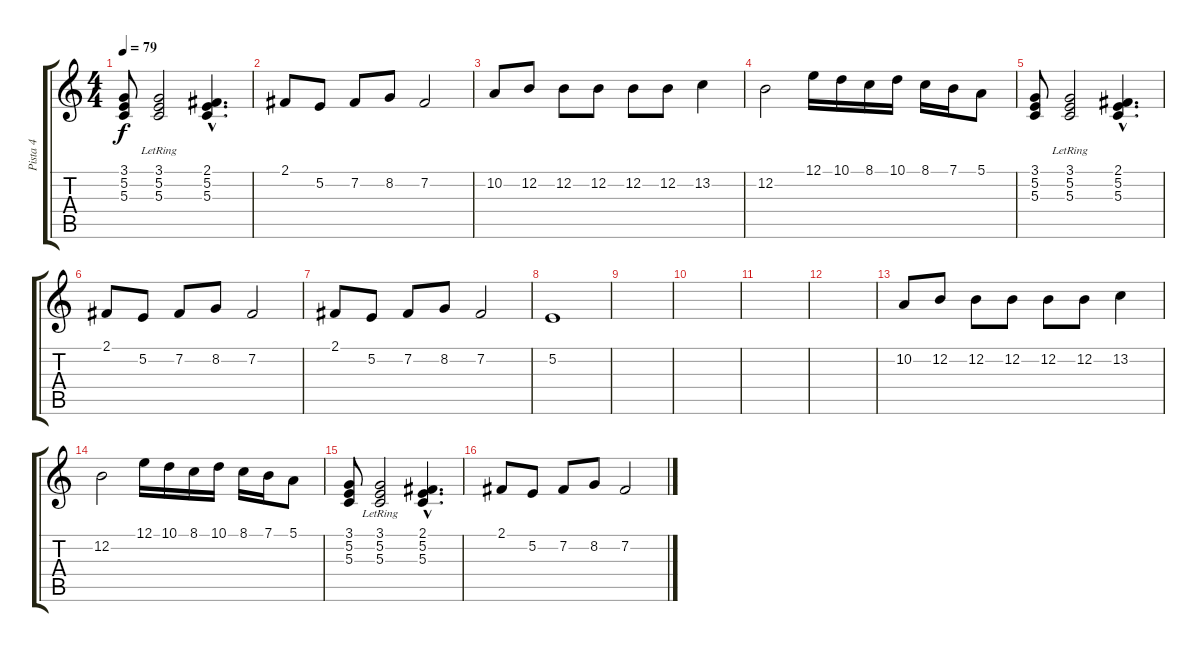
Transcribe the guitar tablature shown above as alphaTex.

\track ("Pista 4" "Pista 4") {instrument brasssection}
\staff {score tabs}
\tuning (E4 B3 G3 D3 A2 E2) {hide}
\ts (4 4)
\tempo 79
\clef g2
\ks c
(3.1 5.2 5.3).8{dy f} (3.1{lr} 5.2{lr} 5.3{lr}).2 (2.1{hac} 5.2{hac} 5.3{hac}).4{d} |
2.1.8 5.2.8 7.2.8 8.2.8 7.2.2 |
10.2.8 12.2.8 12.2.8 12.2.8 12.2.8 12.2.8 13.2.4 |
12.2.2 12.1.16 10.1.16 8.1.16 10.1.16 8.1.16 7.1.16 5.1.8 |
(3.1 5.2 5.3).8 (3.1{lr} 5.2{lr} 5.3{lr}).2 (2.1{hac} 5.2{hac} 5.3{hac}).4{d} |
2.1.8 5.2.8 7.2.8 8.2.8 7.2.2 |
2.1.8 5.2.8 7.2.8 8.2.8 7.2.2 |
5.2.1 |
|
|
|
|
10.2.8 12.2.8 12.2.8 12.2.8 12.2.8 12.2.8 13.2.4 |
12.2.2 12.1.16 10.1.16 8.1.16 10.1.16 8.1.16 7.1.16 5.1.8 |
(3.1 5.2 5.3).8 (3.1{lr} 5.2{lr} 5.3{lr}).2 (2.1{hac} 5.2{hac} 5.3{hac}).4{d} |
2.1.8 5.2.8 7.2.8 8.2.8 7.2.2
